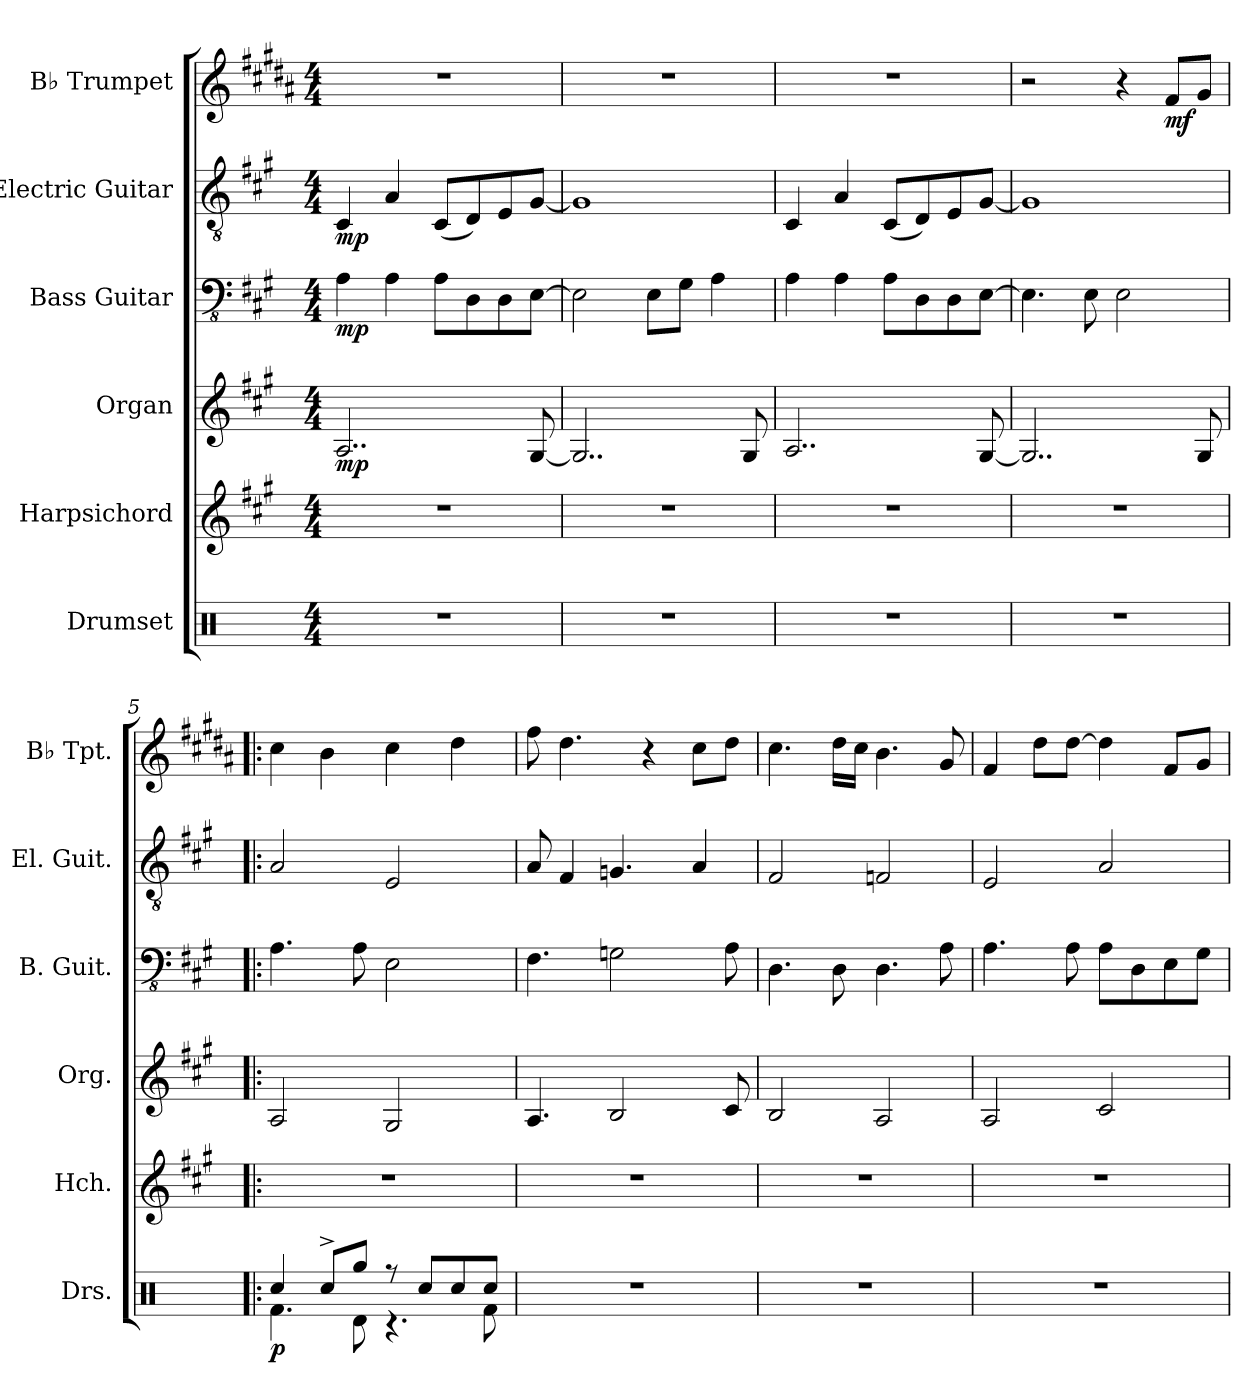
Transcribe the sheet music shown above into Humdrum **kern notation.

**kern	**dynam	**kern	**kern	**dynam	**kern	**dynam	**kern	**dynam	**kern	**dynam
*part6	*part6	*part5	*part4	*part4	*part3	*part3	*part2	*part2	*part1	*part1
*staff6	*staff6	*staff5	*staff4	*staff4	*staff3	*staff3	*staff2	*staff2	*staff1	*staff1
*I"Drumset	*	*I"Harpsichord	*I"Organ	*	*I"Bass Guitar	*	*I"Electric Guitar	*	*I"B♭ Trumpet	*
*I'Drs.	*	*I'Hch.	*I'Org.	*	*I'B. Guit.	*	*I'El. Guit.	*	*I'B♭ Tpt.	*
*clefX	*	*clefG2	*clefG2	*	*clefFv4	*	*clefGv2	*	*clefG2	*
*	*	*	*	*	*	*	*	*	*ITrd1c2	*
*k[]	*	*k[f#c#g#]	*k[f#c#g#]	*	*k[f#c#g#]	*	*k[f#c#g#]	*	*k[f#c#g#]	*
*M4/4	*	*M4/4	*M4/4	*	*M4/4	*	*M4/4	*	*M4/4	*
*MM98	*	*MM98	*MM98	*	*MM98	*	*MM98	*	*MM98	*
=1	=1	=1	=1	=1	=1	=1	=1	=1	=1	=1
!	!	!	!	!LO:DY:b	!	!LO:DY:b	!	!LO:DY:b	!	!
1r	.	1r	2..A/	mp	4AA\	mp	4C#/	mp	1r	.
.	.	.	.	.	4AA\	.	4A/	.	.	.
.	.	.	.	.	8AA\L	.	(8C#/L	.	.	.
.	.	.	.	.	8DD\	.	8D/)	.	.	.
.	.	.	.	.	8DD\	.	8E/	.	.	.
.	.	.	[8G#/	.	[8EE\J	.	[8G#/J	.	.	.
=2	=2	=2	=2	=2	=2	=2	=2	=2	=2	=2
1r	.	1r	2..G#/]	.	2EE\]	.	1G#]	.	1r	.
.	.	.	.	.	8EE\L	.	.	.	.	.
.	.	.	.	.	8GG#\J	.	.	.	.	.
.	.	.	.	.	4AA\	.	.	.	.	.
.	.	.	8G#/	.	.	.	.	.	.	.
=3	=3	=3	=3	=3	=3	=3	=3	=3	=3	=3
1r	.	1r	2..A/	.	4AA\	.	4C#/	.	1r	.
.	.	.	.	.	4AA\	.	4A/	.	.	.
.	.	.	.	.	8AA\L	.	(8C#/L	.	.	.
.	.	.	.	.	8DD\	.	8D/)	.	.	.
.	.	.	.	.	8DD\	.	8E/	.	.	.
.	.	.	[8G#/	.	[8EE\J	.	[8G#/J	.	.	.
=4	=4	=4	=4	=4	=4	=4	=4	=4	=4	=4
1r	.	1r	2..G#/]	.	4.EE\]	.	1G#]	.	2r	.
.	.	.	.	.	8EE\	.	.	.	.	.
.	.	.	.	.	2EE\	.	.	.	4r	.
!	!	!	!	!	!	!	!	!	!	!LO:DY:b
.	.	.	.	.	.	.	.	.	8e/L	mf
.	.	.	8G#/	.	.	.	.	.	8f#/J	.
=5!|:	=5!|:	=5!|:	=5!|:	=5!|:	=5!|:	=5!|:	=5!|:	=5!|:	=5!|:	=5!|:
*^	*	*	*	*	*	*	*	*	*	*
!	!	!LO:DY:b	!	!	!	!	!	!	!	!	!
4Rcc/	4.Rf\	p	1r	2A/	.	4.AA\	.	2A/	.	4b\	.
8Rcc^/L	.	.	.	.	.	.	.	.	.	4a\	.
8Rgg/J	8Rd\	.	.	.	.	8AA\	.	.	.	.	.
8r	4.r	.	.	2G#/	.	2EE\	.	2E/	.	4b\	.
8Rcc/L	.	.	.	.	.	.	.	.	.	.	.
8Rcc/	.	.	.	.	.	.	.	.	.	4cc#\	.
8Rcc/J	8Rf\	.	.	.	.	.	.	.	.	.	.
*v	*v	*	*	*	*	*	*	*	*	*	*
!!LO:PB:g=z
=6	=6	=6	=6	=6	=6	=6	=6	=6	=6	=6
1r	.	1r	4.A/	.	4.FF#\	.	8A/	.	8ee\	.
.	.	.	.	.	.	.	4F#/	.	4.cc#\	.
.	.	.	2B/	.	2GGn\	.	4.Gn/	.	.	.
.	.	.	.	.	.	.	.	.	4r	.
.	.	.	.	.	.	.	4A/	.	8b\L	.
.	.	.	8c#/	.	8AA\	.	.	.	8cc#\J	.
=7	=7	=7	=7	=7	=7	=7	=7	=7	=7	=7
1r	.	1r	2B/	.	4.DD\	.	2F#/	.	4.b\	.
.	.	.	.	.	8DD\	.	.	.	16cc#\LL	.
.	.	.	.	.	.	.	.	.	16b\JJ	.
.	.	.	2A/	.	4.DD\	.	2Fn/	.	4.a\	.
.	.	.	.	.	8AA\	.	.	.	8f#/	.
=8	=8	=8	=8	=8	=8	=8	=8	=8	=8	=8
1r	.	1r	2A/	.	4.AA\	.	2E/	.	4e/	.
.	.	.	.	.	.	.	.	.	8cc#\L	.
.	.	.	.	.	8AA\	.	.	.	[8cc#\J	.
.	.	.	2c#/	.	8AA\L	.	2A/	.	4cc#\]	.
.	.	.	.	.	8DD\	.	.	.	.	.
.	.	.	.	.	8EE\	.	.	.	8e/L	.
.	.	.	.	.	8GG#\J	.	.	.	8f#/J	.
=	=	=	=	=	=	=	=	=	=	=
*-	*-	*-	*-	*-	*-	*-	*-	*-	*-	*-
